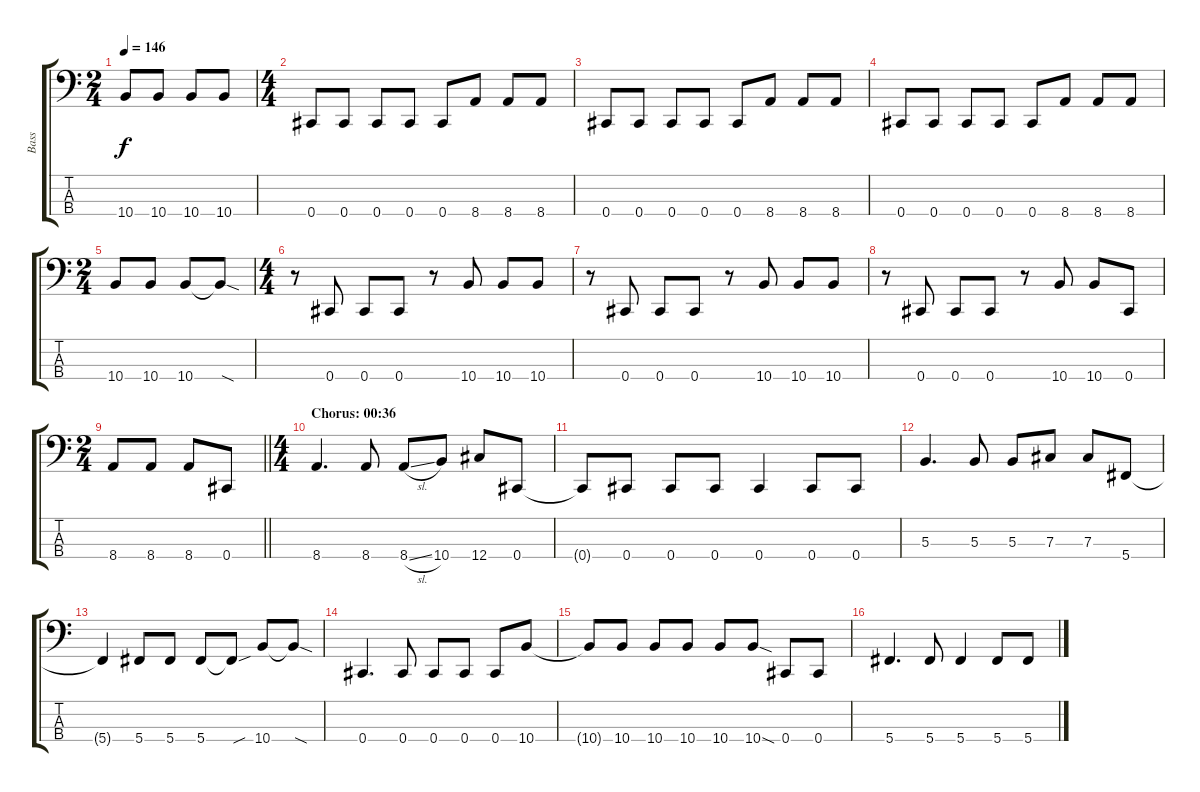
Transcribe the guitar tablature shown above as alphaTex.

\track ("Bass" "Bass") {instrument electricbasspick}
\staff {score tabs}
\tuning (E2 B1 Gb1 Db1) {hide}
\ts (2 4)
\tempo 146
\clef f4
\ks c
10.4.8{dy f} 10.4.8 10.4.8 10.4.8 |
\ts (4 4)
0.4.8 0.4.8 0.4.8 0.4.8 0.4.8 8.4.8 8.4.8 8.4.8 |
0.4.8 0.4.8 0.4.8 0.4.8 0.4.8 8.4.8 8.4.8 8.4.8 |
0.4.8 0.4.8 0.4.8 0.4.8 0.4.8 8.4.8 8.4.8 8.4.8 |
\ts (2 4)
10.4.8 10.4.8 10.4.8 10.4{sod t}.8 |
\ts (4 4)
r.8 0.4.8 0.4.8 0.4.8 r.8 10.4.8 10.4.8 10.4.8 |
r.8 0.4.8 0.4.8 0.4.8 r.8 10.4.8 10.4.8 10.4.8 |
r.8 0.4.8 0.4.8 0.4.8 r.8 10.4.8 10.4.8 0.4.8 |
\ts (2 4)
\barLineRight lightlight
8.4.8 8.4.8 8.4.8 0.4.8 |
\ts (4 4)
\section ("" "Chorus: 00:36")
8.4.4{d} 8.4.8 8.4{sl}.8 10.4.8 12.4.8 0.4.8 |
0.4{t}.8 0.4.8 0.4.8 0.4.8 0.4.4 0.4.8 0.4.8 |
5.3.4{d} 5.3.8 5.3.8 7.3.8 7.3.8 5.4.8 |
5.4{t}.4 5.4.8 5.4.8 5.4.8 5.4{sou t}.8 10.4.8 10.4{sod t}.8 |
0.4.4{d} 0.4.8 0.4.8 0.4.8 0.4.8 10.4.8 |
10.4{t}.8 10.4.8 10.4.8 10.4.8 10.4.8 10.4{sod}.8 0.4.8 0.4.8 |
5.4.4{d} 5.4.8 5.4.4 5.4.8 5.4.8
